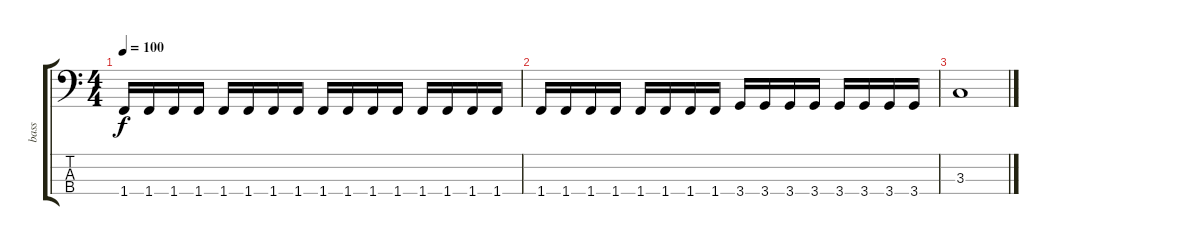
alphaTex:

\track ("bass" "bass") {instrument electricbasspick}
\staff {score tabs}
\tuning (G2 D2 A1 E1) {hide}
\ts (4 4)
\tempo 100
\clef f4
\ks c
1.4.16{dy f} 1.4.16 1.4.16 1.4.16 1.4.16 1.4.16 1.4.16 1.4.16 1.4.16 1.4.16 1.4.16 1.4.16 1.4.16 1.4.16 1.4.16 1.4.16 |
1.4.16 1.4.16 1.4.16 1.4.16 1.4.16 1.4.16 1.4.16 1.4.16 3.4.16 3.4.16 3.4.16 3.4.16 3.4.16 3.4.16 3.4.16 3.4.16 |
3.3.1
